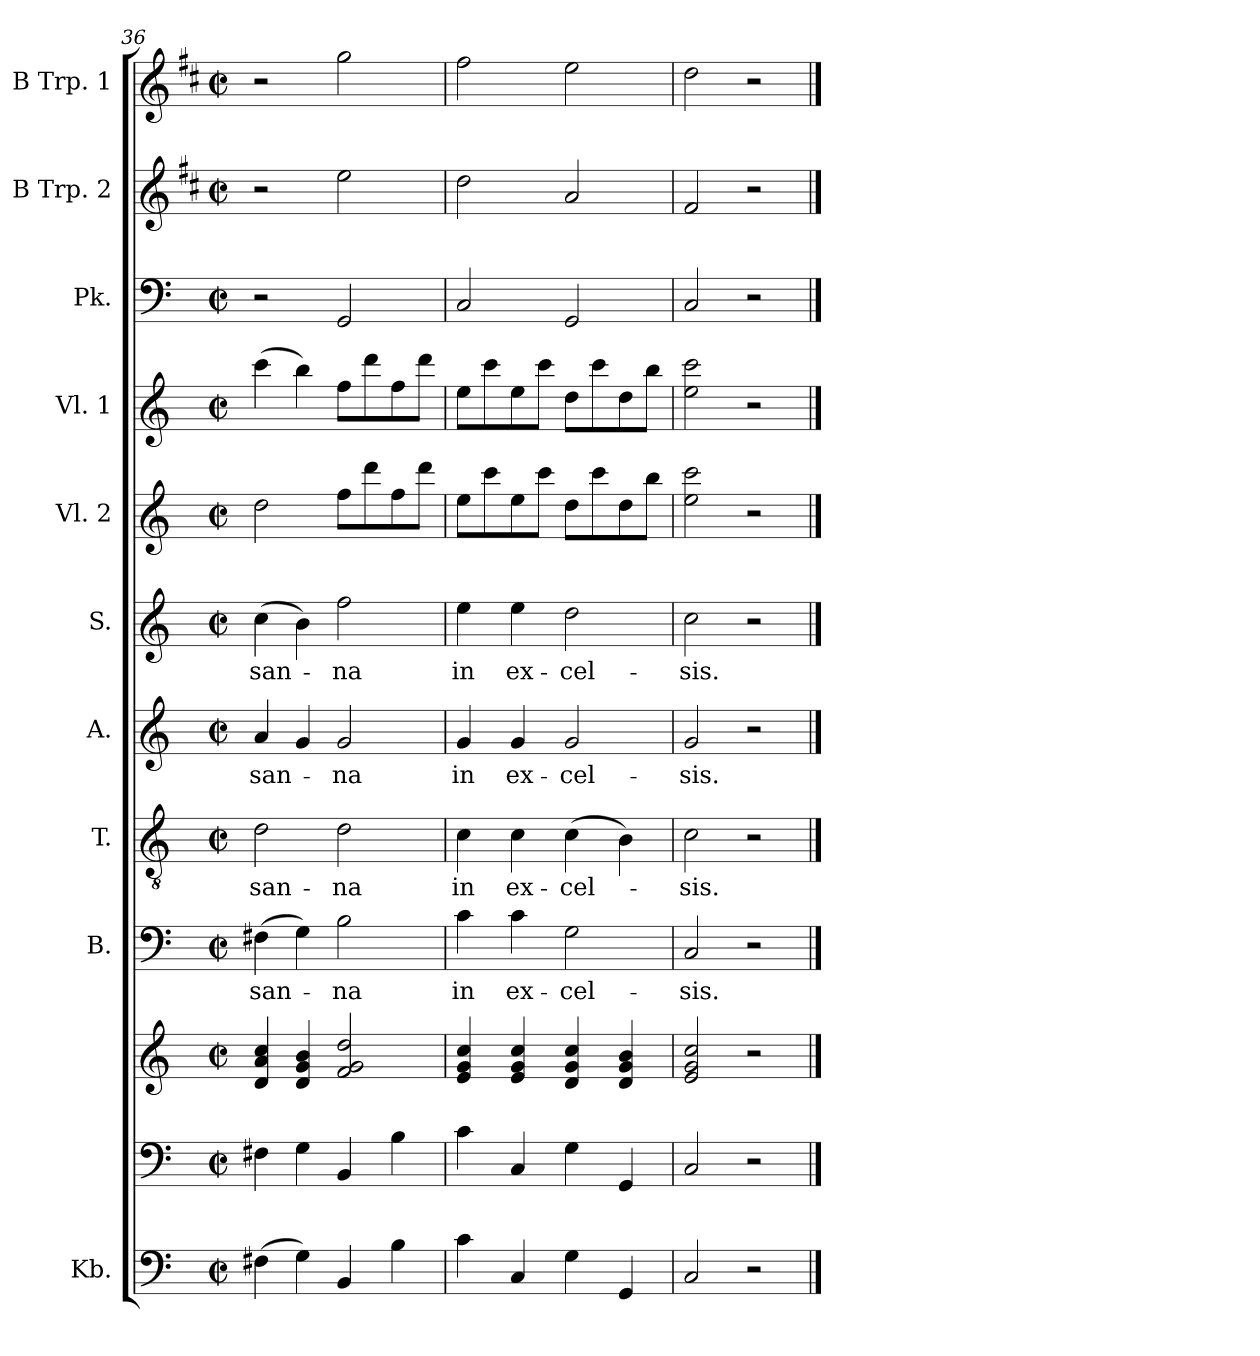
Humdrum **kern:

**kern	**kern	**kern	**kern	**text	**kern	**text	**kern	**text	**kern	**text	**kern	**kern	**kern	**kern	**kern
*part11	*part10	*part10	*part9	*part9	*part8	*part8	*part7	*part7	*part6	*part6	*part5	*part4	*part3	*part2	*part1
*staff12	*staff11	*staff10	*staff9	*staff9	*staff8	*staff8	*staff7	*staff7	*staff6	*staff6	*staff5	*staff4	*staff3	*staff2	*staff1
*I"Kb.	*	*	*I"B.	*	*I"T.	*	*I"A.	*	*I"S.	*	*I"Vl. 2	*I"Vl. 1	*I"Pk.	*I"B Trp. 2	*I"B Trp. 1
*I'Kb.	*	*	*I'B.	*	*I'T.	*	*I'A.	*	*I'S.	*	*I'Vl. 2	*I'Vl. 1	*I'Pk.	*I'B Trp. 2	*I'B Trp. 1
*clefF4	*clefF4	*clefG2	*clefF4	*	*clefGv2	*	*clefG2	*	*clefG2	*	*clefG2	*clefG2	*clefF4	*clefG2	*clefG2
*	*	*	*	*	*	*	*	*	*	*	*	*	*	*ITrd1c2	*ITrd1c2
*k[]	*k[]	*k[]	*k[]	*	*k[]	*	*k[]	*	*k[]	*	*k[]	*k[]	*k[]	*k[]	*k[]
*C:	*C:	*C:	*C:	*	*C:	*	*C:	*	*C:	*	*C:	*C:	*C:	*C:	*C:
*M2/2	*M2/2	*M2/2	*M2/2	*	*M2/2	*	*M2/2	*	*M2/2	*	*M2/2	*M2/2	*M2/2	*M2/2	*M2/2
*met(c|)	*met(c|)	*met(c|)	*met(c|)	*	*met(c|)	*	*met(c|)	*	*met(c|)	*	*met(c|)	*met(c|)	*met(c|)	*met(c|)	*met(c|)
=36	=36	=36	=36	=36	=36	=36	=36	=36	=36	=36	=36	=36	=36	=36	=36
!	!	!	!	!LO:LY:b	!	!LO:LY:b	!	!LO:LY:b	!	!LO:LY:b	!	!	!	!	!
(>4F#X\	4F#X\	4d/ 4a/ 4cc/	(>4F#X\	-san-	2d\	-san-	4a/	-san-	(>4cc\	-san-	2dd\	(>4ccc\	2r	2r	2r
4G\)	4G\	4d/ 4g/ 4b/	4G\)	.	.	.	4g/	.	4b\)	.	.	4bb\)	.	.	.
!	!	!	!	!LO:LY:b	!	!LO:LY:b	!	!LO:LY:b	!	!LO:LY:b	!	!	!	!	!
4BB/	4BB/	2f/ 2g/ 2dd/	2B\	-na	2d\	-na	2g/	-na	2ff\	-na	8ff\L	8ff\L	2GG/	2dd\	2ff\
.	.	.	.	.	.	.	.	.	.	.	8ddd\	8ddd\	.	.	.
4B\	4B\	.	.	.	.	.	.	.	.	.	8ff\	8ff\	.	.	.
.	.	.	.	.	.	.	.	.	.	.	8ddd\J	8ddd\J	.	.	.
=37	=37	=37	=37	=37	=37	=37	=37	=37	=37	=37	=37	=37	=37	=37	=37
!	!	!	!	!LO:LY:b	!	!LO:LY:b	!	!LO:LY:b	!	!LO:LY:b	!	!	!	!	!
4c\	4c\	4e/ 4g/ 4cc/	4c\	in	4c\	in	4g/	in	4ee\	in	8ee\L	8ee\L	2C/	2cc\	2ee\
.	.	.	.	.	.	.	.	.	.	.	8ccc\	8ccc\	.	.	.
!	!	!	!	!LO:LY:b	!	!LO:LY:b	!	!LO:LY:b	!	!LO:LY:b	!	!	!	!	!
4C/	4C/	4e/ 4g/ 4cc/	4c\	ex-	4c\	ex-	4g/	ex-	4ee\	ex-	8ee\	8ee\	.	.	.
.	.	.	.	.	.	.	.	.	.	.	8ccc\J	8ccc\J	.	.	.
!	!	!	!	!LO:LY:b	!	!LO:LY:b	!	!LO:LY:b	!	!LO:LY:b	!	!	!	!	!
4G\	4G\	4d/ 4g/ 4cc/	2G\	-cel-	(>4c\	-cel-	2g/	-cel-	2dd\	-cel-	8dd\L	8dd\L	2GG/	2g/	2dd\
.	.	.	.	.	.	.	.	.	.	.	8ccc\	8ccc\	.	.	.
4GG/	4GG/	4d/ 4g/ 4b/	.	.	4B\)	.	.	.	.	.	8dd\	8dd\	.	.	.
.	.	.	.	.	.	.	.	.	.	.	8bb\J	8bb\J	.	.	.
=38	=38	=38	=38	=38	=38	=38	=38	=38	=38	=38	=38	=38	=38	=38	=38
!	!	!	!	!LO:LY:b	!	!LO:LY:b	!	!LO:LY:b	!	!LO:LY:b	!	!	!	!	!
2C/	2C/	2e/ 2g/ 2cc/	2C/	-sis.	2c\	-sis.	2g/	-sis.	2cc\	-sis.	2ee\ 2ccc\	2ee\ 2ccc\	2C/	2e/	2cc\
2r	2r	2r	2r	.	2r	.	2r	.	2r	.	2r	2r	2r	2r	2r
==	==	==	==	==	==	==	==	==	==	==	==	==	==	==	==
*-	*-	*-	*-	*-	*-	*-	*-	*-	*-	*-	*-	*-	*-	*-	*-
